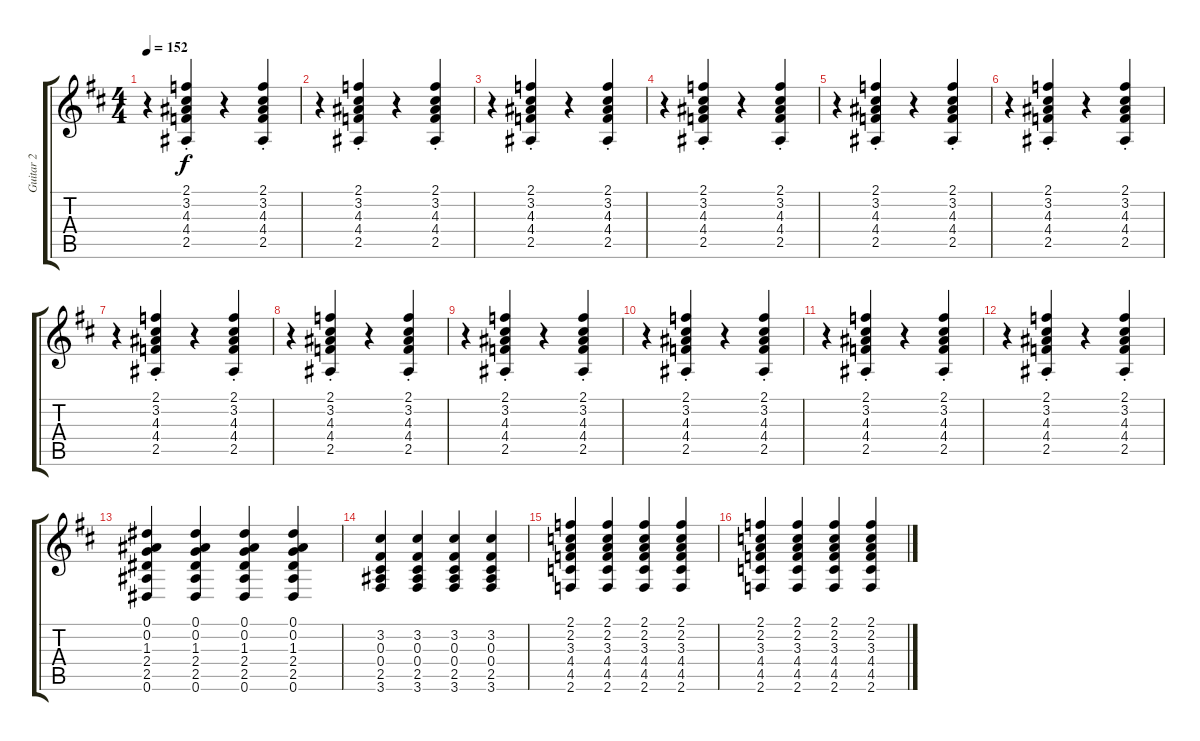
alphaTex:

\track ("Guitar 2" "Guitar 2") {instrument electricguitarclean}
\staff {score tabs}
\tuning (Eb4 Bb3 Gb3 Db3 Ab2 Eb2) {hide}
\ts (4 4)
\tempo 152
\clef g2
\ks d
r.4{dy f} (2.1{st} 3.2{st} 4.3{st} 4.4{st} 2.5{st}).4 r.4 (2.1{st} 3.2{st} 4.3{st} 4.4{st} 2.5{st}).4 |
r.4 (2.1{st} 3.2{st} 4.3{st} 4.4{st} 2.5{st}).4 r.4 (2.1{st} 3.2{st} 4.3{st} 4.4{st} 2.5{st}).4 |
r.4 (2.1{st} 3.2{st} 4.3{st} 4.4{st} 2.5{st}).4 r.4 (2.1{st} 3.2{st} 4.3{st} 4.4{st} 2.5{st}).4 |
r.4 (2.1{st} 3.2{st} 4.3{st} 4.4{st} 2.5{st}).4 r.4 (2.1{st} 3.2{st} 4.3{st} 4.4{st} 2.5{st}).4 |
r.4 (2.1{st} 3.2{st} 4.3{st} 4.4{st} 2.5{st}).4 r.4 (2.1{st} 3.2{st} 4.3{st} 4.4{st} 2.5{st}).4 |
r.4 (2.1{st} 3.2{st} 4.3{st} 4.4{st} 2.5{st}).4 r.4 (2.1{st} 3.2{st} 4.3{st} 4.4{st} 2.5{st}).4 |
r.4 (2.1{st} 3.2{st} 4.3{st} 4.4{st} 2.5{st}).4 r.4 (2.1{st} 3.2{st} 4.3{st} 4.4{st} 2.5{st}).4 |
r.4 (2.1{st} 3.2{st} 4.3{st} 4.4{st} 2.5{st}).4 r.4 (2.1{st} 3.2{st} 4.3{st} 4.4{st} 2.5{st}).4 |
r.4 (2.1{st} 3.2{st} 4.3{st} 4.4{st} 2.5{st}).4 r.4 (2.1{st} 3.2{st} 4.3{st} 4.4{st} 2.5{st}).4 |
r.4 (2.1{st} 3.2{st} 4.3{st} 4.4{st} 2.5{st}).4 r.4 (2.1{st} 3.2{st} 4.3{st} 4.4{st} 2.5{st}).4 |
r.4 (2.1{st} 3.2{st} 4.3{st} 4.4{st} 2.5{st}).4 r.4 (2.1{st} 3.2{st} 4.3{st} 4.4{st} 2.5{st}).4 |
r.4 (2.1{st} 3.2{st} 4.3{st} 4.4{st} 2.5{st}).4 r.4 (2.1{st} 3.2{st} 4.3{st} 4.4{st} 2.5{st}).4 |
(0.1 0.2 1.3 2.4 2.5 0.6).4 (0.1 0.2 1.3 2.4 2.5 0.6).4 (0.1 0.2 1.3 2.4 2.5 0.6).4 (0.1 0.2 1.3 2.4 2.5 0.6).4 |
(3.2 0.3 0.4 2.5 3.6).4 (3.2 0.3 0.4 2.5 3.6).4 (3.2 0.3 0.4 2.5 3.6).4 (3.2 0.3 0.4 2.5 3.6).4 |
(2.1 2.2 3.3 4.4 4.5 2.6).4 (2.1 2.2 3.3 4.4 4.5 2.6).4 (2.1 2.2 3.3 4.4 4.5 2.6).4 (2.1 2.2 3.3 4.4 4.5 2.6).4 |
(2.1 2.2 3.3 4.4 4.5 2.6).4 (2.1 2.2 3.3 4.4 4.5 2.6).4 (2.1 2.2 3.3 4.4 4.5 2.6).4 (2.1 2.2 3.3 4.4 4.5 2.6).4
